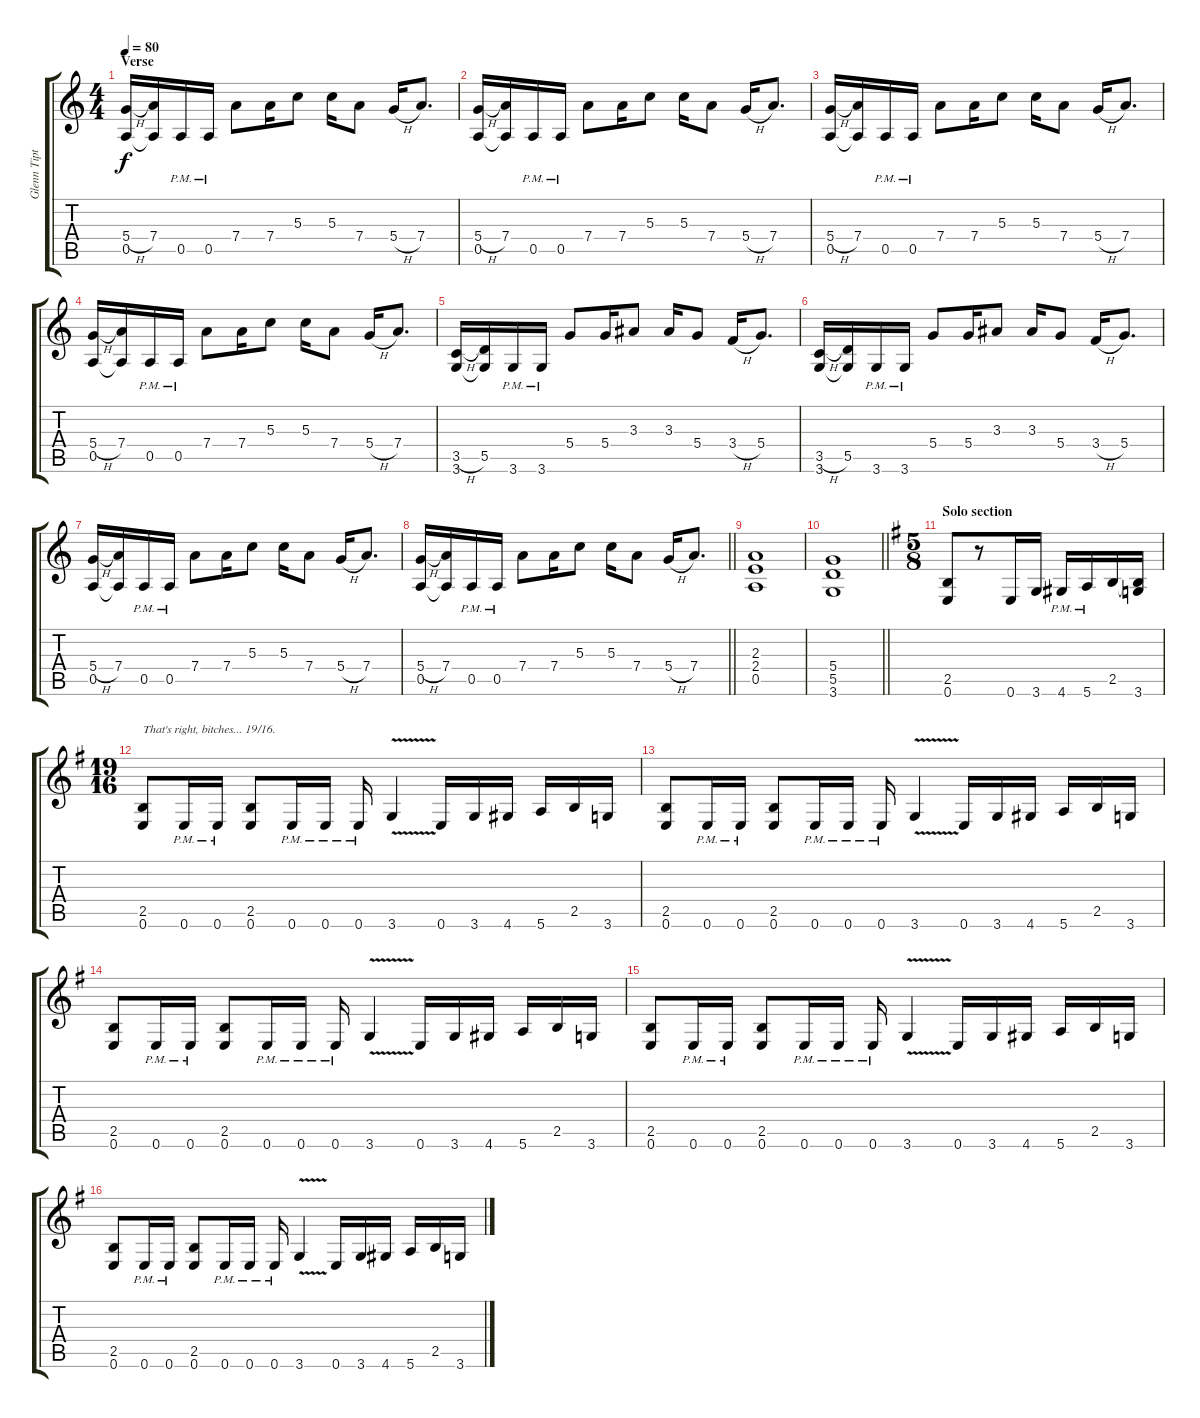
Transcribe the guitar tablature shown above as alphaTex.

\track ("Glenn Tipton" "Glenn Tipt") {instrument overdrivenguitar}
\staff {score tabs}
\tuning (E4 B3 G3 D3 A2 E2) {hide}
\ts (4 4)
\section ("" "Verse")
\tempo 80
\clef g2
\ks c
(5.4{h} 0.5).16{dy f} (7.4 0.5{t}).16 0.5{pm}.16 0.5{pm}.16 7.4.8 7.4.16 5.3.8 5.3.16 7.4.8 5.4{h}.16 7.4.8{d} |
(5.4{h} 0.5).16 (7.4 0.5{t}).16 0.5{pm}.16 0.5{pm}.16 7.4.8 7.4.16 5.3.8 5.3.16 7.4.8 5.4{h}.16 7.4.8{d} |
(5.4{h} 0.5).16 (7.4 0.5{t}).16 0.5{pm}.16 0.5{pm}.16 7.4.8 7.4.16 5.3.8 5.3.16 7.4.8 5.4{h}.16 7.4.8{d} |
(5.4{h} 0.5).16 (7.4 0.5{t}).16 0.5{pm}.16 0.5{pm}.16 7.4.8 7.4.16 5.3.8 5.3.16 7.4.8 5.4{h}.16 7.4.8{d} |
(3.5{h} 3.6).16 (5.5 3.6{t}).16 3.6{pm}.16 3.6{pm}.16 5.4.8 5.4.16 3.3.8 3.3.16 5.4.8 3.4{h}.16 5.4.8{d} |
(3.5{h} 3.6).16 (5.5 3.6{t}).16 3.6{pm}.16 3.6{pm}.16 5.4.8 5.4.16 3.3.8 3.3.16 5.4.8 3.4{h}.16 5.4.8{d} |
(5.4{h} 0.5).16 (7.4 0.5{t}).16 0.5{pm}.16 0.5{pm}.16 7.4.8 7.4.16 5.3.8 5.3.16 7.4.8 5.4{h}.16 7.4.8{d} |
\barLineRight lightlight
(5.4{h} 0.5).16 (7.4 0.5{t}).16 0.5{pm}.16 0.5{pm}.16 7.4.8 7.4.16 5.3.8 5.3.16 7.4.8 5.4{h}.16 7.4.8{d} |
(2.3 2.4 0.5).1 |
\barLineRight lightlight
(5.4 5.5 3.6).1 |
\ts (5 8)
\section ("" "Solo section")
\ks eminor
(2.5 0.6).8 r.8 0.6.16 3.6.16 4.6{pm}.16 5.6{pm}.16 2.5.16 (2.5{t} 3.6).16 |
\ts (19 16)
(2.5 0.6).8{txt "That's right, bitches... 19/16."} 0.6{pm}.16 0.6{pm}.16 (2.5 0.6).8 0.6{pm}.16 0.6{pm}.16 0.6{pm}.16 3.6{v}.4 0.6.16 3.6.16 4.6.16 5.6.16 2.5.16 3.6.16 |
(2.5 0.6).8 0.6{pm}.16 0.6{pm}.16 (2.5 0.6).8 0.6{pm}.16 0.6{pm}.16 0.6{pm}.16 3.6{v}.4 0.6.16 3.6.16 4.6.16 5.6.16 2.5.16 3.6.16 |
(2.5 0.6).8 0.6{pm}.16 0.6{pm}.16 (2.5 0.6).8 0.6{pm}.16 0.6{pm}.16 0.6{pm}.16 3.6{v}.4 0.6.16 3.6.16 4.6.16 5.6.16 2.5.16 3.6.16 |
(2.5 0.6).8 0.6{pm}.16 0.6{pm}.16 (2.5 0.6).8 0.6{pm}.16 0.6{pm}.16 0.6{pm}.16 3.6{v}.4 0.6.16 3.6.16 4.6.16 5.6.16 2.5.16 3.6.16 |
(2.5 0.6).8 0.6{pm}.16 0.6{pm}.16 (2.5 0.6).8 0.6{pm}.16 0.6{pm}.16 0.6{pm}.16 3.6{v}.4 0.6.16 3.6.16 4.6.16 5.6.16 2.5.16 3.6.16
